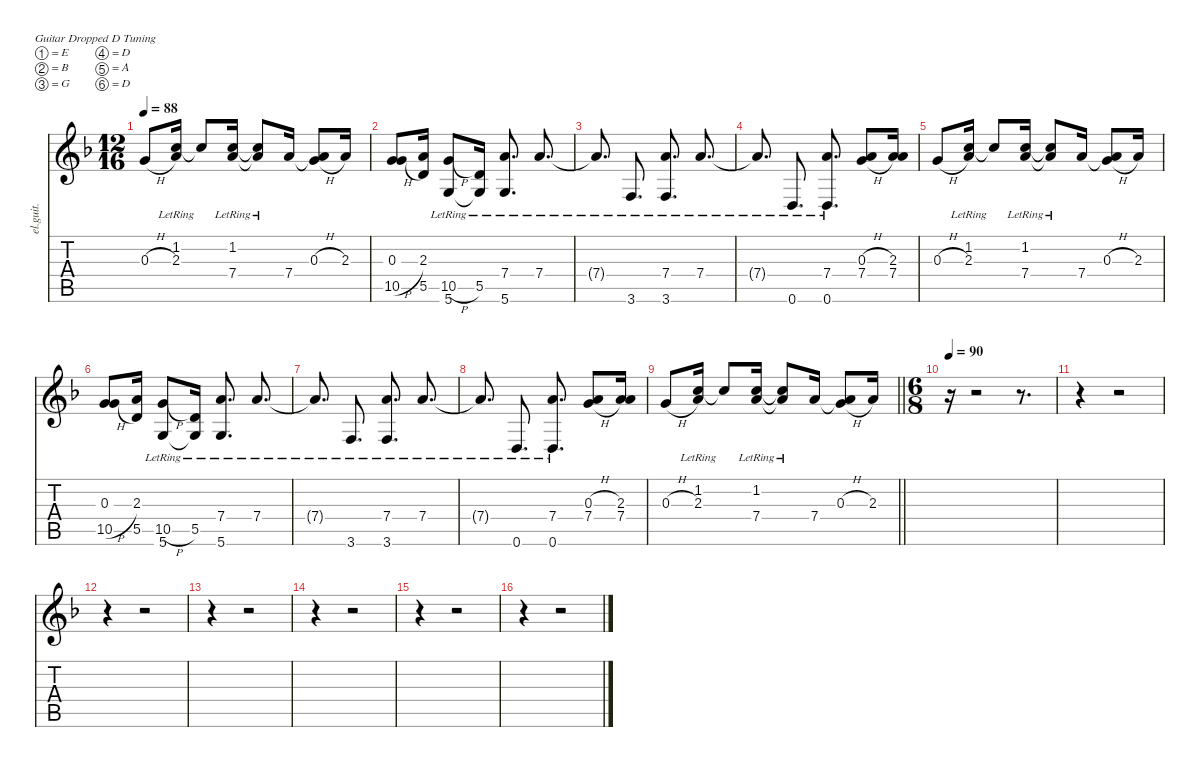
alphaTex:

\defaultSystemsLayout 4
\hideDynamics
\bracketExtendMode nobrackets
\otherSystemsTrackNameOrientation horizontal
\track ("[guitar delay and whammy effect]" "el.guit.") {instrument electricguitarclean}
\staff {score tabs}
\tuning (E4 B3 G3 D3 A2 D2)
\ts (12 16)
\tempo 88
\clef g2
\ks dminor
0.3{h acc forcenatural}.8{dy p beam Up} (1.2{acc forcenatural} 2.3{lr acc forcenatural}).16{dy f beam Up} 1.2{t acc forcenatural}.8{beam Up} (1.2{lr acc forcenatural} 7.4{acc forcenatural}).16{dy p beam Up} (1.2{lr t acc forcenatural} 7.4{t acc forcenatural}).8{dy f beam Up} 7.4{acc forcenatural}.16{dy p beam Up} (0.3{h acc forcenatural} 7.4{t acc forcenatural}).8{dy f beam Up} 2.3{acc forcenatural}.16{beam Up} |
(0.3{h acc forcenatural} 10.5{h acc forcenatural}).8{dy p beam Up} (2.3{acc forcenatural} 5.5{acc forcenatural}).16{beam Up} (10.5{h acc forcenatural} 5.6{lr acc forcenatural}).8{beam Up} (5.5{lr acc forcenatural} 5.6{lr t acc forcenatural}).16{beam Up} (7.4{acc forcenatural} 5.6{lr acc forcenatural}).8{d dy f beam Up} 7.4{lr acc forcenatural}.8{d dy p beam Up} |
7.4{lr t acc forcenatural}.8{d dy f beam Up} 3.6{lr acc forcenatural}.8{d beam Up} (7.4{lr acc forcenatural} 3.6{lr acc forcenatural}).8{d beam Up} 7.4{lr acc forcenatural}.8{d dy p beam Up} |
7.4{lr t acc forcenatural}.8{d dy f beam Up} 0.6{lr acc forcenatural}.8{d beam Up} (7.4{acc forcenatural} 0.6{lr acc forcenatural}).8{d beam Up} (0.3{h acc forcenatural} 7.4{acc forcenatural}).8{beam Up} (2.3{acc forcenatural} 7.4{acc forcenatural}).16{beam Up} |
0.3{h acc forcenatural}.8{dy p beam Up} (1.2{acc forcenatural} 2.3{lr acc forcenatural}).16{dy f beam Up} 1.2{t acc forcenatural}.8{beam Up} (1.2{lr acc forcenatural} 7.4{acc forcenatural}).16{dy p beam Up} (1.2{lr t acc forcenatural} 7.4{t acc forcenatural}).8{dy f beam Up} 7.4{acc forcenatural}.16{dy p beam Up} (0.3{h acc forcenatural} 7.4{t acc forcenatural}).8{dy f beam Up} 2.3{acc forcenatural}.16{beam Up} |
(0.3{h acc forcenatural} 10.5{h acc forcenatural}).8{dy p beam Up} (2.3{acc forcenatural} 5.5{acc forcenatural}).16{beam Up} (10.5{h acc forcenatural} 5.6{lr acc forcenatural}).8{beam Up} (5.5{lr acc forcenatural} 5.6{lr t acc forcenatural}).16{beam Up} (7.4{acc forcenatural} 5.6{lr acc forcenatural}).8{d dy f beam Up} 7.4{lr acc forcenatural}.8{d dy p beam Up} |
7.4{lr t acc forcenatural}.8{d dy f beam Up} 3.6{lr acc forcenatural}.8{d beam Up} (7.4{lr acc forcenatural} 3.6{lr acc forcenatural}).8{d beam Up} 7.4{lr acc forcenatural}.8{d dy p beam Up} |
7.4{lr t acc forcenatural}.8{d dy f beam Up} 0.6{lr acc forcenatural}.8{d beam Up} (7.4{acc forcenatural} 0.6{lr acc forcenatural}).8{d beam Up} (0.3{h acc forcenatural} 7.4{acc forcenatural}).8{beam Up} (2.3{acc forcenatural} 7.4{acc forcenatural}).16{beam Up} |
\barLineRight lightlight
0.3{h acc forcenatural}.8{dy p beam Up} (1.2{acc forcenatural} 2.3{lr acc forcenatural}).16{dy f beam Up} 1.2{t acc forcenatural}.8{beam Up} (1.2{lr acc forcenatural} 7.4{acc forcenatural}).16{dy p beam Up} (1.2{lr t acc forcenatural} 7.4{t acc forcenatural}).8{dy f beam Up} 7.4{acc forcenatural}.16{dy p beam Up} (0.3{h acc forcenatural} 7.4{t acc forcenatural}).8{dy f beam Up} 2.3{acc forcenatural}.16{beam Up} |
\ts (6 8)
\beaming (8 3 3)
\tempo 90
r.16{beam Down} r.2{beam Down} r.8{d beam Down} |
r.4{beam Down} r.2{beam Down} |
r.4{beam Down} r.2{beam Down} |
r.4{beam Down} r.2{beam Down} |
r.4{beam Down} r.2{beam Down} |
r.4{beam Down} r.2{beam Down} |
r.4{beam Down} r.2{beam Down}
